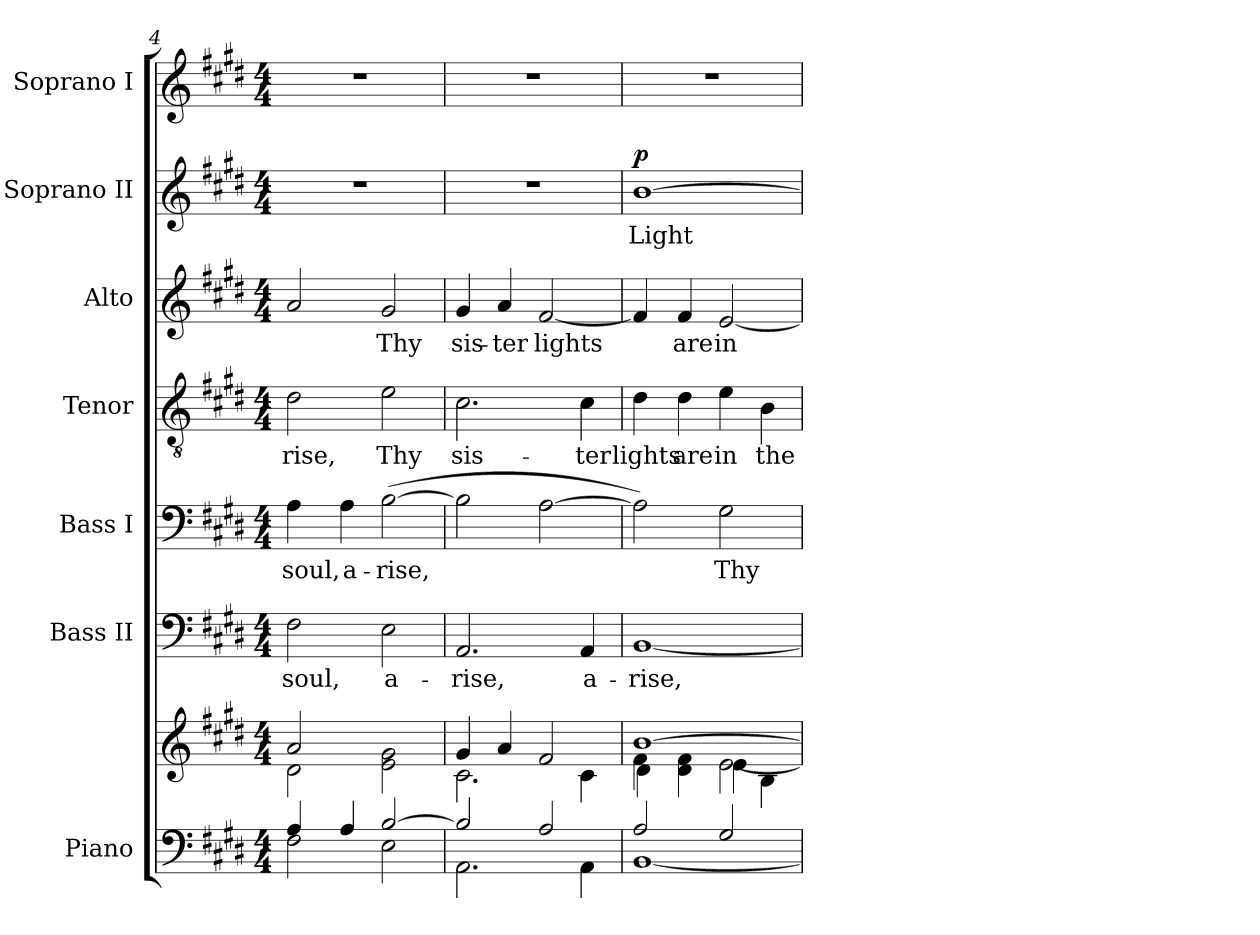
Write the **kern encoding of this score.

**kern	**kern	**kern	**text	**kern	**text	**kern	**text	**kern	**text	**kern	**text	**dynam	**kern
*part7	*part7	*part6	*part6	*part5	*part5	*part4	*part4	*part3	*part3	*part2	*part2	*part2	*part1
*staff8	*staff7	*staff6	*staff6	*staff5	*staff5	*staff4	*staff4	*staff3	*staff3	*staff2	*staff2	*staff2	*staff1
*I"Piano	*	*I"Bass II	*	*I"Bass I	*	*I"Tenor	*	*I"Alto	*	*I"Soprano II	*	*	*I"Soprano I
*I'Pno.	*	*I'B II.	*	*I'B I.	*	*I'T.	*	*I'A.	*	*I'S II.	*	*	*I'S I.
*clefF4	*clefG2	*clefF4	*	*clefF4	*	*clefGv2	*	*clefG2	*	*clefG2	*	*	*clefG2
*	*	*	*	*	*	*ITrd7c12	*	*	*	*	*	*	*
*k[f#c#g#d#]	*k[f#c#g#d#]	*k[f#c#g#d#]	*	*k[f#c#g#d#]	*	*k[f#c#g#d#]	*	*k[f#c#g#d#]	*	*k[f#c#g#d#]	*	*	*k[f#c#g#d#]
*E:	*E:	*E:	*	*E:	*	*E:	*	*E:	*	*E:	*	*	*E:
*M4/4	*M4/4	*M4/4	*	*M4/4	*	*M4/4	*	*M4/4	*	*M4/4	*	*	*M4/4
=4	=4	=4	=4	=4	=4	=4	=4	=4	=4	=4	=4	=4	=4
*^	*^	*	*	*	*	*	*	*	*	*	*	*	*
!	!	!	!	!	!LO:LY:b:color=#000000	!	!	!	!	!	!	!	!	!	!
!	!	!	!	!	!	!	!LO:LY:b:color=#000000	!	!	!	!	!	!	!	!
!	!	!	!	!	!	!	!	!	!LO:LY:b:color=#000000	!	!	!	!	!	!
4Ai/	2F#i\	2ai/	2d#i\	2F#i\	soul,	4Ai\	soul,	2D#i\	-rise,	2ai/	.	1r	.	.	1r
!	!	!	!	!	!	!	!LO:LY:b:color=#000000	!	!	!	!	!	!	!	!
4Ai/	.	.	.	.	.	4Ai\	a-	.	.	.	.	.	.	.	.
!	!	!	!	!	!LO:LY:b:color=#000000	!	!	!	!	!	!	!	!	!	!
!	!	!	!	!	!	!	!LO:LY:b:color=#000000	!	!	!	!	!	!	!	!
!	!	!	!	!	!	!	!	!	!LO:LY:b:color=#000000	!	!	!	!	!	!
!	!	!	!	!	!	!	!	!	!	!	!LO:LY:b:color=#000000	!	!	!	!
[2Bi/	2Ei\	2ryy	2ei\ 2g#i	2Ei\	a-	([2Bi\	-rise,	2Ei\	Thy	2g#i/	Thy	.	.	.	.
=5	=5	=5	=5	=5	=5	=5	=5	=5	=5	=5	=5	=5	=5	=5	=5
!	!	!	!	!	!LO:LY:b:color=#000000	!	!	!	!	!	!	!	!	!	!
!	!	!	!	!	!	!	!	!	!LO:LY:b:color=#000000	!	!	!	!	!	!
!	!	!	!	!	!	!	!	!	!	!	!LO:LY:b:color=#000000	!	!	!	!
2Bi/]	2.AAi\	4g#i/	2.c#i\	2.AAi/	-rise,	2Bi\]	.	2.C#i\	sis-	4g#i/	sis-	1r	.	.	1r
!	!	!	!	!	!	!	!	!	!	!	!LO:LY:b:color=#000000	!	!	!	!
.	.	4ai/	.	.	.	.	.	.	.	4ai/	-ter	.	.	.	.
!	!	!	!	!	!	!	!	!	!	!	!LO:LY:b:color=#000000	!	!	!	!
2Ai/	.	2f#i/	.	.	.	[2Ai\	.	.	.	[2f#i/	lights	.	.	.	.
!	!	!	!	!	!LO:LY:b:color=#000000	!	!	!	!	!	!	!	!	!	!
!	!	!	!	!	!	!	!	!	!LO:LY:b:color=#000000	!	!	!	!	!	!
.	4AAi\	.	4c#i\	4AAi/	a-	.	.	4C#i\	-ter	.	.	.	.	.	.
=6	=6	=6	=6	=6	=6	=6	=6	=6	=6	=6	=6	=6	=6	=6	=6
*	*^	*^	*^	*	*	*	*	*	*	*	*	*	*	*	*
!	!	!	!	!	!	!	!	!LO:LY:b:color=#000000	!	!	!	!	!	!	!	!	!	!
!	!	!	!	!	!	!	!	!	!	!	!	!LO:LY:b:color=#000000	!	!	!	!	!	!
!	!	!	!	!	!	!	!	!	!	!	!	!	!	!	!	!LO:LY:b:color=#000000	!	!
2Ai/	[1BBi	2ryy	[1bi	4f#i\	2ryy	4d#i\	[1BBi	-rise,	2Ai\])	.	4D#i\	lights	4f#i/]	.	[1bi	Light	p	1r
!	!	!	!	!	!	!	!	!	!	!	!	!LO:LY:b:color=#000000	!	!	!	!	!	!
!	!	!	!	!	!	!	!	!	!	!	!	!	!	!LO:LY:b:color=#000000	!	!	!	!
.	.	.	.	4d#i\ 4f#i	.	2.ryy	.	.	.	.	4D#i\	are	4f#i/	are	.	.	.	.
!	!	!	!	!	!	!	!	!	!	!LO:LY:b:color=#000000	!	!	!	!	!	!	!	!
!	!	!	!	!	!	!	!	!	!	!	!	!LO:LY:b:color=#000000	!	!	!	!	!	!
!	!	!	!	!	!	!	!	!	!	!	!	!	!	!LO:LY:b:color=#000000	!	!	!	!
2G#i/	.	2ryy	.	[2ei\	4ei\	.	.	.	2G#i\	Thy	4Ei\	in	[2ei/	in	.	.	.	.
!	!	!	!	!	!	!	!	!	!	!	!	!LO:LY:b:color=#000000	!	!	!	!	!	!
.	.	.	.	.	4Bi\	.	.	.	.	.	4BBi\	the	.	.	.	.	.	.
*v	*v	*v	*	*	*	*	*	*	*	*	*	*	*	*	*	*	*	*
*	*v	*v	*v	*v	*	*	*	*	*	*	*	*	*	*	*	*
=	=	=	=	=	=	=	=	=	=	=	=	=	=
*-	*-	*-	*-	*-	*-	*-	*-	*-	*-	*-	*-	*-	*-
